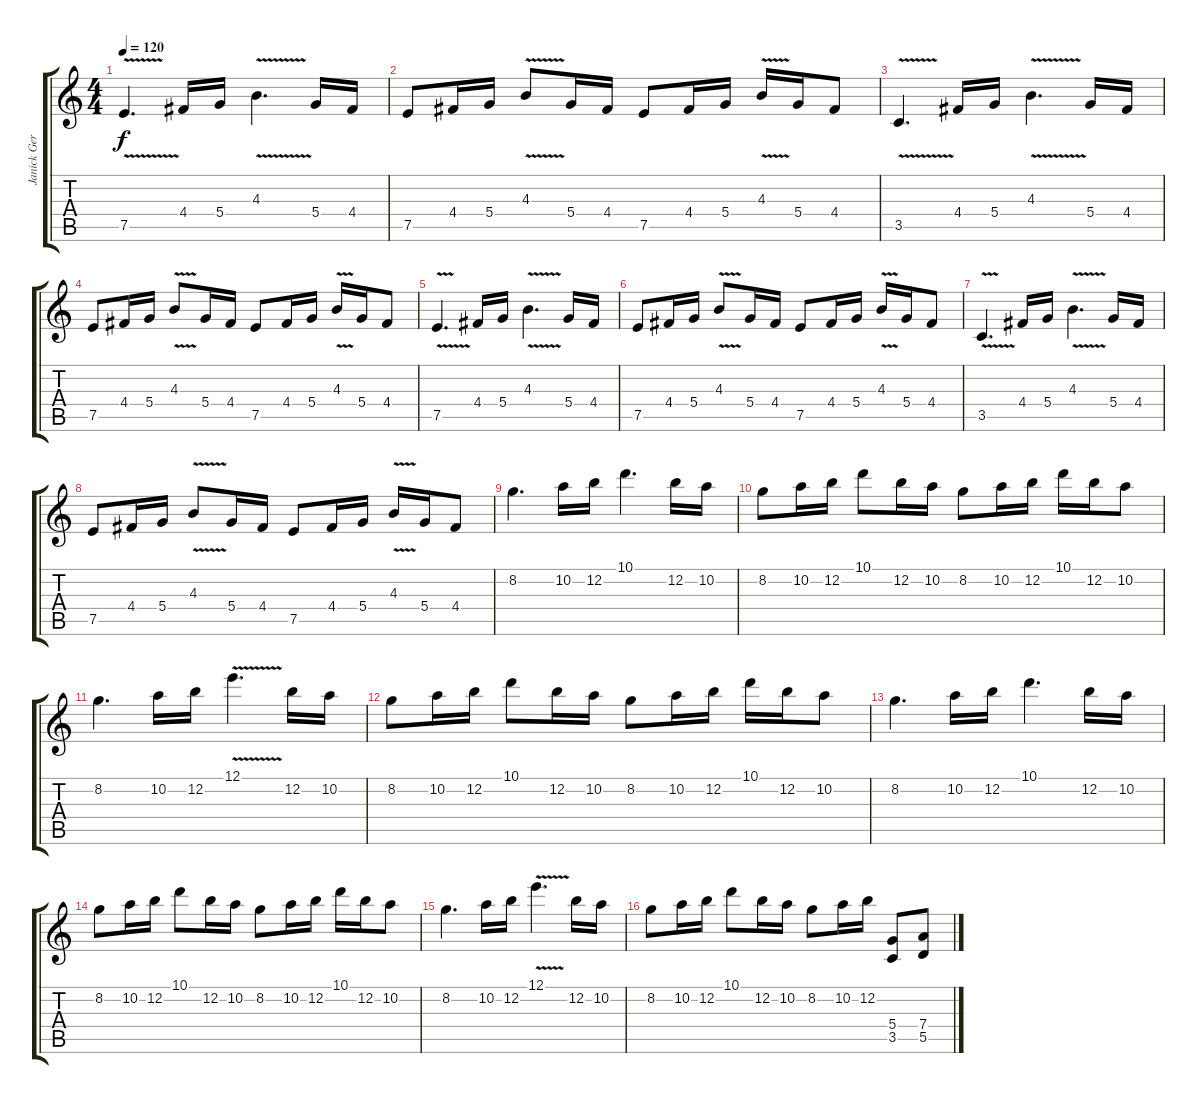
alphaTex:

\track ("Janick Gers" "Janick Ger") {instrument distortionguitar}
\staff {score tabs}
\tuning (E4 B3 G3 D3 A2 E2) {hide}
\ts (4 4)
\tempo 120
\clef g2
\ks c
7.5{v}.4{d dy f} 4.4.16 5.4.16 4.3{v}.4{d} 5.4.16 4.4.16 |
7.5.8 4.4.16 5.4.16 4.3{v}.8 5.4.16 4.4.16 7.5.8 4.4.16 5.4.16 4.3{v}.16 5.4.16 4.4.8 |
3.5{v}.4{d} 4.4.16 5.4.16 4.3{v}.4{d} 5.4.16 4.4.16 |
7.5.8 4.4.16 5.4.16 4.3{v}.8 5.4.16 4.4.16 7.5.8 4.4.16 5.4.16 4.3{v}.16 5.4.16 4.4.8 |
7.5{v}.4{d} 4.4.16 5.4.16 4.3{v}.4{d} 5.4.16 4.4.16 |
7.5.8 4.4.16 5.4.16 4.3{v}.8 5.4.16 4.4.16 7.5.8 4.4.16 5.4.16 4.3{v}.16 5.4.16 4.4.8 |
3.5{v}.4{d} 4.4.16 5.4.16 4.3{v}.4{d} 5.4.16 4.4.16 |
7.5.8 4.4.16 5.4.16 4.3{v}.8 5.4.16 4.4.16 7.5.8 4.4.16 5.4.16 4.3{v}.16 5.4.16 4.4.8 |
8.2.4{d} 10.2.16 12.2.16 10.1.4{d} 12.2.16 10.2.16 |
8.2.8 10.2.16 12.2.16 10.1.8 12.2.16 10.2.16 8.2.8 10.2.16 12.2.16 10.1.16 12.2.16 10.2.8 |
8.2.4{d} 10.2.16 12.2.16 12.1{v}.4{d} 12.2.16 10.2.16 |
8.2.8 10.2.16 12.2.16 10.1.8 12.2.16 10.2.16 8.2.8 10.2.16 12.2.16 10.1.16 12.2.16 10.2.8 |
8.2.4{d} 10.2.16 12.2.16 10.1.4{d} 12.2.16 10.2.16 |
8.2.8 10.2.16 12.2.16 10.1.8 12.2.16 10.2.16 8.2.8 10.2.16 12.2.16 10.1.16 12.2.16 10.2.8 |
8.2.4{d} 10.2.16 12.2.16 12.1{v}.4{d} 12.2.16 10.2.16 |
8.2.8 10.2.16 12.2.16 10.1.8 12.2.16 10.2.16 8.2.8 10.2.16 12.2.16 (5.4 3.5).8 (7.4 5.5).8
